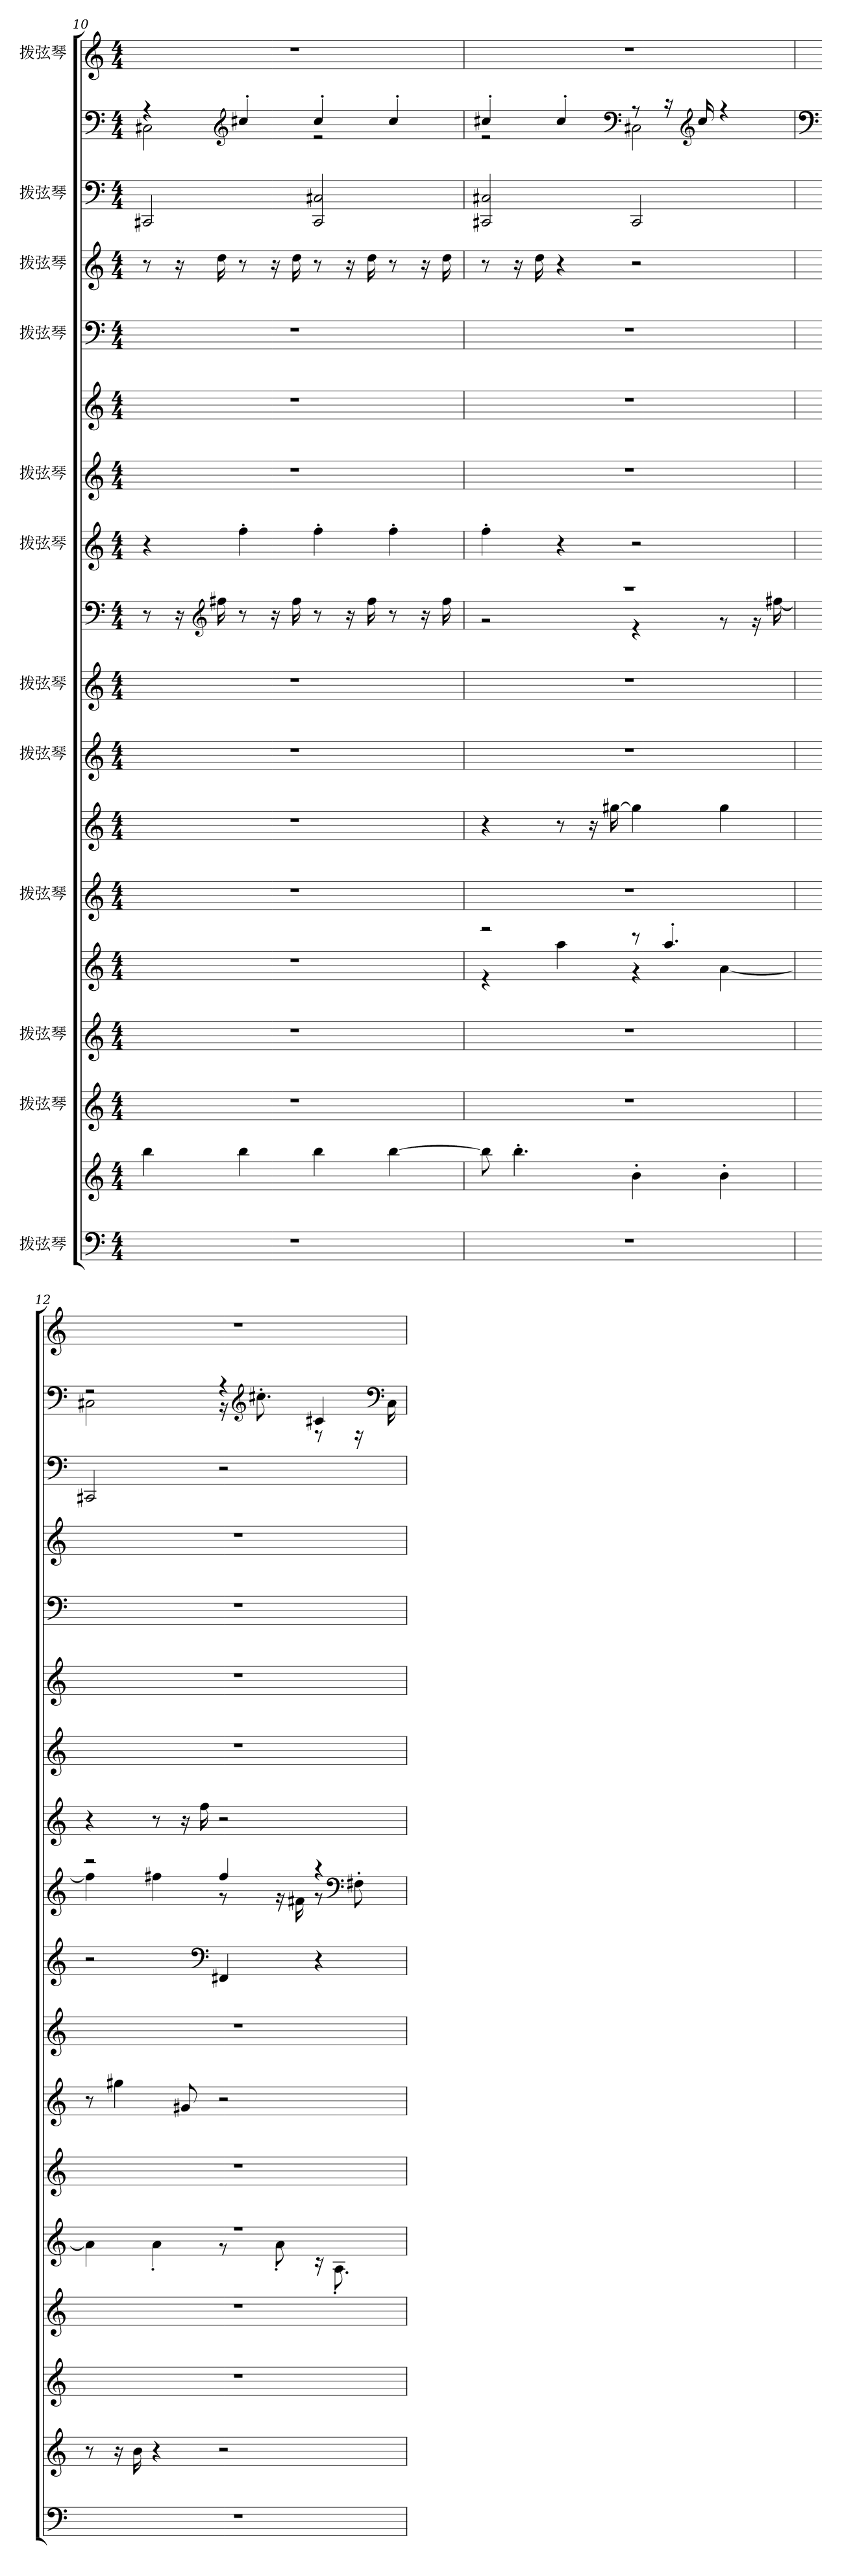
**kern	**kern	**kern	**kern	**kern	**kern	**kern	**kern	**kern	**kern	**kern	**kern	**kern	**kern	**kern	**kern	**kern	**kern
*part12	*part12	*part11	*part10	*part10	*part9	*part9	*part8	*part7	*part7	*part6	*part5	*part5	*part4	*part3	*part2	*part2	*part1
*staff18	*staff17	*staff16	*staff15	*staff14	*staff13	*staff12	*staff11	*staff10	*staff9	*staff8	*staff7	*staff6	*staff5	*staff4	*staff3	*staff2	*staff1
*I"拨弦琴	*	*I"拨弦琴	*I"拨弦琴	*	*I"拨弦琴	*	*I"拨弦琴	*I"拨弦琴	*	*I"拨弦琴	*I"拨弦琴	*	*I"拨弦琴	*I"拨弦琴	*I"拨弦琴	*	*I"拨弦琴
*clefF4	*clefG2	*clefG2	*clefG2	*clefG2	*clefG2	*clefG2	*clefG2	*clefG2	*clefF4	*clefG2	*clefG2	*clefG2	*clefF4	*clefG2	*clefF4	*clefF4	*clefG2
*k[]	*k[]	*k[]	*k[]	*k[]	*k[]	*k[]	*k[]	*k[]	*k[]	*k[]	*k[]	*k[]	*k[]	*k[]	*k[]	*k[]	*k[]
*M4/4	*M4/4	*M4/4	*M4/4	*M4/4	*M4/4	*M4/4	*M4/4	*M4/4	*M4/4	*M4/4	*M4/4	*M4/4	*M4/4	*M4/4	*M4/4	*M4/4	*M4/4
=10	=10	=10	=10	=10	=10	=10	=10	=10	=10	=10	=10	=10	=10	=10	=10	=10	=10
*	*	*	*	*	*	*	*	*	*	*	*	*	*	*	*	*^	*
1r	4bb\	1r	1r	1r	1r	1r	1r	1r	8r	4r	1r	1r	1r	8r	2CC#X/	4r	2C#X\	1r
.	.	.	.	.	.	.	.	.	16r	.	.	.	.	16r	.	.	.	.
*	*	*	*	*	*	*	*	*	*clefG2	*	*	*	*	*	*	*	*	*
.	.	.	.	.	.	.	.	.	16ff#X\	.	.	.	.	16dd\	.	.	.	.
*	*	*	*	*	*	*	*	*	*	*	*	*	*	*	*	*clefG2	*	*
.	4bb\	.	.	.	.	.	.	.	8r	4ff'\	.	.	.	8r	.	4cc#X'/	.	.
.	.	.	.	.	.	.	.	.	16r	.	.	.	.	16r	.	.	.	.
.	.	.	.	.	.	.	.	.	16ff#\	.	.	.	.	16dd\	.	.	.	.
.	4bb\	.	.	.	.	.	.	.	8r	4ff'\	.	.	.	8r	2CC#/ 2C#X/	4cc#'/	2r	.
.	.	.	.	.	.	.	.	.	16r	.	.	.	.	16r	.	.	.	.
.	.	.	.	.	.	.	.	.	16ff#\	.	.	.	.	16dd\	.	.	.	.
.	[4bb\	.	.	.	.	.	.	.	8r	4ff'\	.	.	.	8r	.	4cc#'/	.	.
.	.	.	.	.	.	.	.	.	16r	.	.	.	.	16r	.	.	.	.
.	.	.	.	.	.	.	.	.	16ff#\	.	.	.	.	16dd\	.	.	.	.
!!LO:PB:g=z
=11	=11	=11	=11	=11	=11	=11	=11	=11	=11	=11	=11	=11	=11	=11	=11	=11	=11	=11
*	*	*	*	*^	*	*	*	*	*^	*	*	*	*	*	*	*	*	*
1r	8bb\]	1r	1r	2r	4r	1r	4r	1r	1r	1r	2r	4ff'\	1r	1r	1r	8r	2CC#X/ 2C#X/	4cc#X'/	2r	1r
.	4.bb'\	.	.	.	.	.	.	.	.	.	.	.	.	.	.	16r	.	.	.	.
.	.	.	.	.	.	.	.	.	.	.	.	.	.	.	.	16dd\	.	.	.	.
.	.	.	.	.	4aa\	.	8r	.	.	.	.	4r	.	.	.	4r	.	4cc#'/	.	.
.	.	.	.	.	.	.	16r	.	.	.	.	.	.	.	.	.	.	.	.	.
.	.	.	.	.	.	.	[16gg#X\	.	.	.	.	.	.	.	.	.	.	.	.	.
*	*	*	*	*	*	*	*	*	*	*	*	*	*	*	*	*	*	*clefF4	*	*
.	4b'\	.	.	8r	4r	.	4gg#\]	.	.	.	4r	2r	.	.	.	2r	2CC#/	8r	2C#X\	.
.	.	.	.	4.aa'/	.	.	.	.	.	.	.	.	.	.	.	.	.	16r	.	.
*	*	*	*	*	*	*	*	*	*	*	*	*	*	*	*	*	*	*clefG2	*	*
.	.	.	.	.	.	.	.	.	.	.	.	.	.	.	.	.	.	16cc#/	.	.
.	4b'\	.	.	.	[4a\	.	4gg#\	.	.	.	8r	.	.	.	.	.	.	4r	.	.
.	.	.	.	.	.	.	.	.	.	.	16r	.	.	.	.	.	.	.	.	.
.	.	.	.	.	.	.	.	.	.	.	[16ff#X\	.	.	.	.	.	.	.	.	.
=12	=12	=12	=12	=12	=12	=12	=12	=12	=12	=12	=12	=12	=12	=12	=12	=12	=12	=12	=12	=12
*	*	*	*	*	*	*	*	*	*	*	*	*	*	*	*	*	*	*clefF4	*	*
1r	8r	1r	1r	1r	4a\]	1r	8r	1r	2r	2r	4ff#\]	4r	1r	1r	1r	1r	2CC#X/	2r	2C#X\	1r
.	16r	.	.	.	.	.	4gg#X\	.	.	.	.	.	.	.	.	.	.	.	.	.
.	16b\	.	.	.	.	.	.	.	.	.	.	.	.	.	.	.	.	.	.	.
.	4r	.	.	.	4a'\	.	.	.	.	.	4ff#X\	8r	.	.	.	.	.	.	.	.
.	.	.	.	.	.	.	8g#X/	.	.	.	.	16r	.	.	.	.	.	.	.	.
.	.	.	.	.	.	.	.	.	.	.	.	16ff\	.	.	.	.	.	.	.	.
*	*	*	*	*	*	*	*	*	*clefF4	*	*	*	*	*	*	*	*	*	*	*
.	2r	.	.	.	8r	.	2r	.	4FF#X/	4ff#/	8r	2r	.	.	.	.	2r	4r	16r	.
*	*	*	*	*	*	*	*	*	*	*	*	*	*	*	*	*	*	*clefG2	*	*
.	.	.	.	.	.	.	.	.	.	.	.	.	.	.	.	.	.	.	8.cc#X'\	.
.	.	.	.	.	8a'\	.	.	.	.	.	16r	.	.	.	.	.	.	.	.	.
.	.	.	.	.	.	.	.	.	.	.	16f#X\	.	.	.	.	.	.	.	.	.
.	.	.	.	.	16r	.	.	.	4r	4r	8r	.	.	.	.	.	.	4c#X/	8r	.
.	.	.	.	.	8.A'\	.	.	.	.	.	.	.	.	.	.	.	.	.	.	.
*	*	*	*	*	*	*	*	*	*	*clefF4	*	*	*	*	*	*	*	*	*	*
.	.	.	.	.	.	.	.	.	.	.	8F#X'\	.	.	.	.	.	.	.	16r	.
*	*	*	*	*	*	*	*	*	*	*	*	*	*	*	*	*	*	*clefF4	*	*
.	.	.	.	.	.	.	.	.	.	.	.	.	.	.	.	.	.	.	16C#\	.
*	*	*	*	*v	*v	*	*	*	*	*v	*v	*	*	*	*	*	*	*v	*v	*
=	=	=	=	=	=	=	=	=	=	=	=	=	=	=	=	=	=
*-	*-	*-	*-	*-	*-	*-	*-	*-	*-	*-	*-	*-	*-	*-	*-	*-	*-
